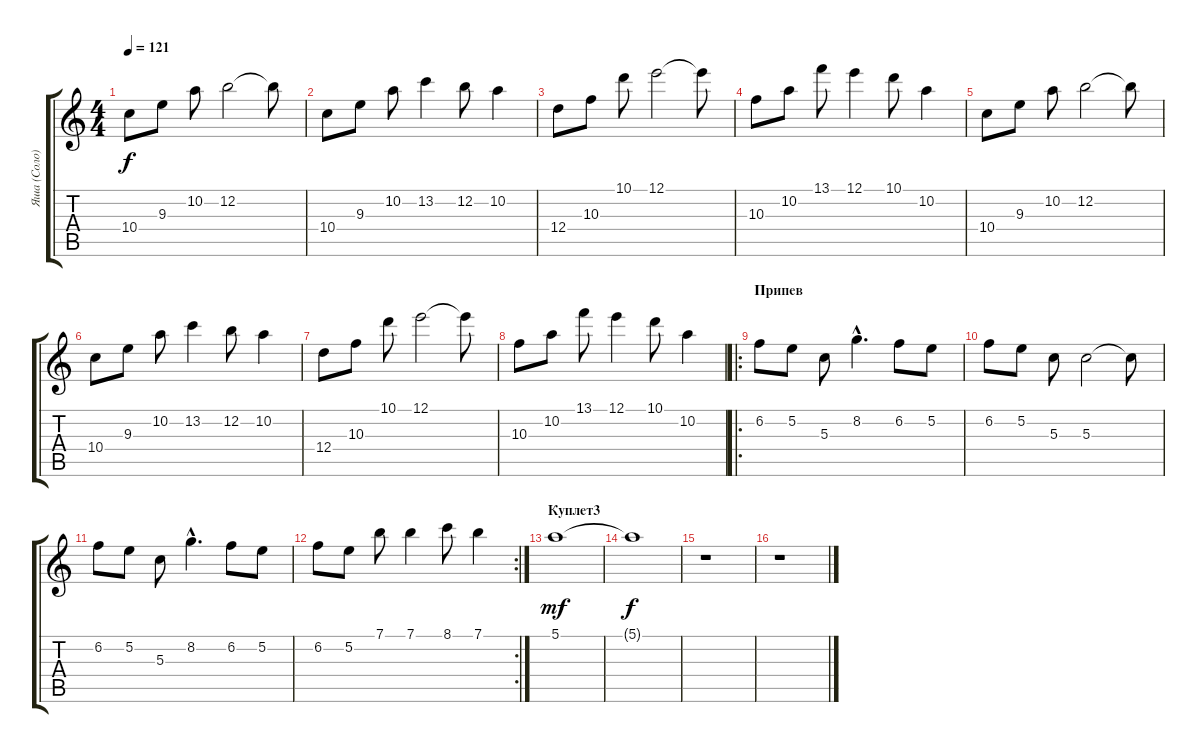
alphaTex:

\track ("Яша (Соло)" "Яша (Соло)") {instrument electricguitarclean}
\staff {score tabs}
\tuning (E4 B3 G3 D3 A2 E2) {hide}
\ts (4 4)
\tempo 121
\clef g2
\ks c
10.4.8{dy f volume 8 instrument electricguitarclean} 9.3.8 10.2.8 12.2.2 12.2{t}.8 |
10.4.8 9.3.8 10.2.8 13.2.4 12.2.8 10.2.4 |
12.4.8 10.3.8 10.1.8 12.1.2 12.1{t}.8 |
10.3.8 10.2.8 13.1.8 12.1.4 10.1.8 10.2.4 |
10.4.8 9.3.8 10.2.8 12.2.2 12.2{t}.8 |
10.4.8 9.3.8 10.2.8 13.2.4 12.2.8 10.2.4 |
12.4.8 10.3.8 10.1.8 12.1.2 12.1{t}.8 |
10.3.8 10.2.8 13.1.8 12.1.4 10.1.8 10.2.4 |
\ro
\section ("" "Припев")
6.2.8{instrument distortionguitar} 5.2.8 5.3.8 8.2{hac}.4{d} 6.2.8 5.2.8 |
6.2.8 5.2.8 5.3.8 5.3.2 5.3{t}.8 |
6.2.8 5.2.8 5.3.8 8.2{hac}.4{d} 6.2.8 5.2.8 |
\rc 2
6.2.8 5.2.8 7.1.8 7.1.4 8.1.8 7.1.4 |
\section ("" "Куплет3")
5.1.1{dy mf volume 0} |
5.1{t}.1{dy f} |
r.1{volume 16} |
r.1
